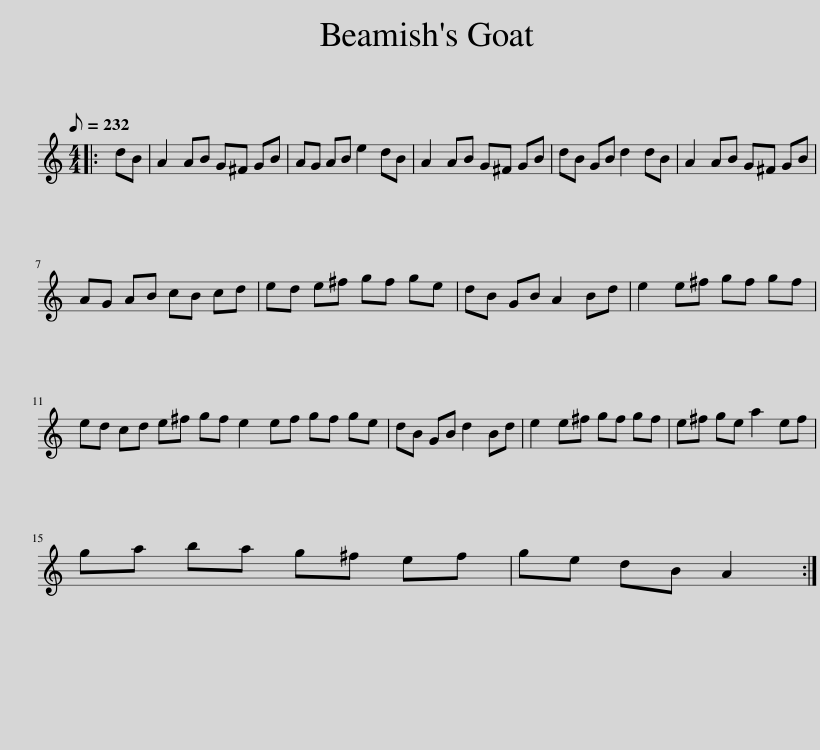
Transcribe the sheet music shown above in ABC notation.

X:1
L:1/8
Q:1/8=232
M:4/4
I:linebreak $
K:C
V:1 treble
V:1
|: dB | A2 AB G^F GB | AG AB e2 dB | A2 AB G^F GB | dB GB d2 dB | %5
 A2 AB G^F GB |$ AG AB cB cd | ed e^f gf ge | dB GB A2 Bd | e2 e^f gf gf |$ %10
 ed cd e^f gf e2 ef gf ge | dB GB d2 Bd | e2 e^f gf gf | e^f ge a2 ef |$ ga ba g^f ef | %15
 ge dB A2 :| %16
